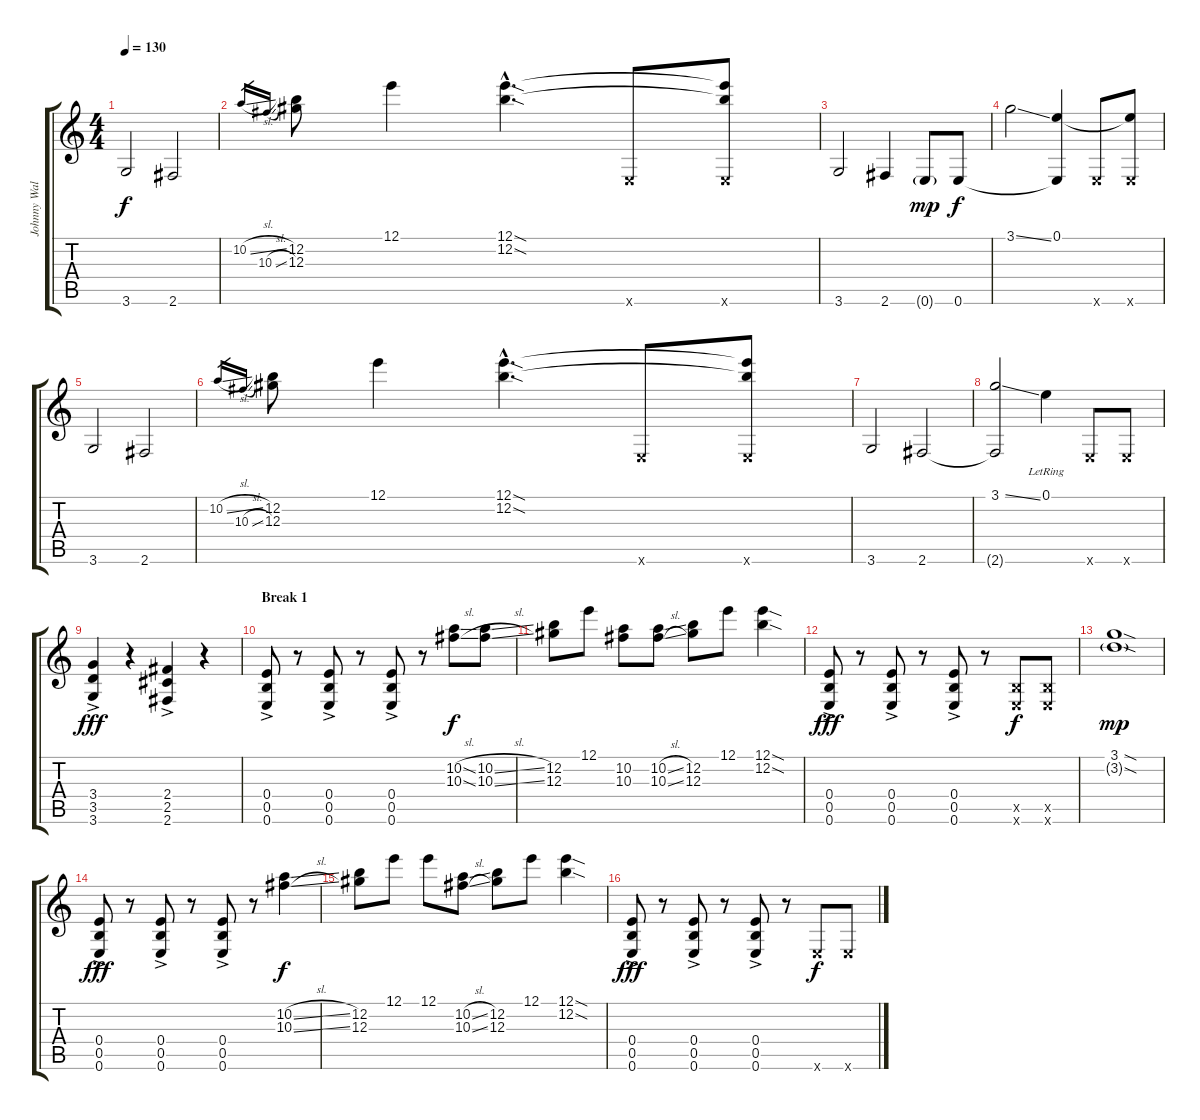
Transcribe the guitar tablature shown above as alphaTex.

\track ("Johnny Walker (Slide guitar)" "Johnny Wal") {instrument electricguitarjazz}
\staff {score tabs}
\tuning (E4 B3 Ab3 E3 B2 E2) {hide}
\ts (4 4)
\tempo 130
\clef g2
\ks c
3.6.2{dy f} 2.6.2 |
10.2{sl}.16{gr} 10.3{sl}.16{gr} (12.2 12.3).8 12.1.4 (12.1{sod hac} 12.2{sod hac}).4{d} 0.6{x}.8 (12.1{t} 12.2{t} 0.6{x}).8 |
3.6.2 2.6.4 0.6{g}.8{dy mp} 0.6.8{dy f} |
3.1{ss}.2 (0.1 0.6{t}).4 0.6{x}.8 (0.1{t} 0.6{x}).8 |
3.6.2 2.6.2 |
10.2{sl}.16{gr} 10.3{sl}.16{gr} (12.2 12.3).8 12.1.4 (12.1{sod hac} 12.2{sod hac}).4{d} 0.6{x}.8 (12.1{t} 12.2{t} 0.6{x}).8 |
3.6.2 2.6.2 |
(3.1{ss} 2.6{t}).2 0.1{lr}.4 0.6{x}.8 0.6{x}.8 |
(3.4{ac} 3.5{ac} 3.6{ac}).4{dy fff} r.4 (2.4{ac} 2.5{ac} 2.6{ac}).4 r.4 |
\section ("" "Break 1")
(0.4{ac} 0.5{ac} 0.6{ac}).8 r.8 (0.4{ac} 0.5{ac} 0.6{ac}).8 r.8 (0.4{ac} 0.5{ac} 0.6{ac}).8 r.8 (10.2{sl} 10.3{sl}).8{dy f} (10.2{sl} 10.3{sl}).8 |
(12.2 12.3).8 12.1.8 (10.2 10.3).8 (10.2{sl} 10.3{sl}).8 (12.2 12.3).8 12.1.8 (12.1{sod} 12.2{sod}).4 |
(0.4{ac} 0.5{ac} 0.6{ac}).8{dy fff} r.8 (0.4{ac} 0.5{ac} 0.6{ac}).8 r.8 (0.4{ac} 0.5{ac} 0.6{ac}).8 r.8 (0.5{x} 0.6{x}).8{dy f} (0.5{x} 0.6{x}).8 |
(3.1{sod} 3.2{sod g}).1{dy mp} |
(0.4{ac} 0.5{ac} 0.6{ac}).8{dy fff} r.8 (0.4{ac} 0.5{ac} 0.6{ac}).8 r.8 (0.4{ac} 0.5{ac} 0.6{ac}).8 r.8 (10.2{sl} 10.3{sl}).4{dy f} |
(12.2 12.3).8 12.1.8 12.1.8 (10.2{sl} 10.3{sl}).8 (12.2 12.3).8 12.1.8 (12.1{sod} 12.2{sod}).4 |
(0.4{ac} 0.5{ac} 0.6{ac}).8{dy fff} r.8 (0.4{ac} 0.5{ac} 0.6{ac}).8 r.8 (0.4{ac} 0.5{ac} 0.6{ac}).8 r.8 0.6{x}.8{dy f} 0.6{x}.8
